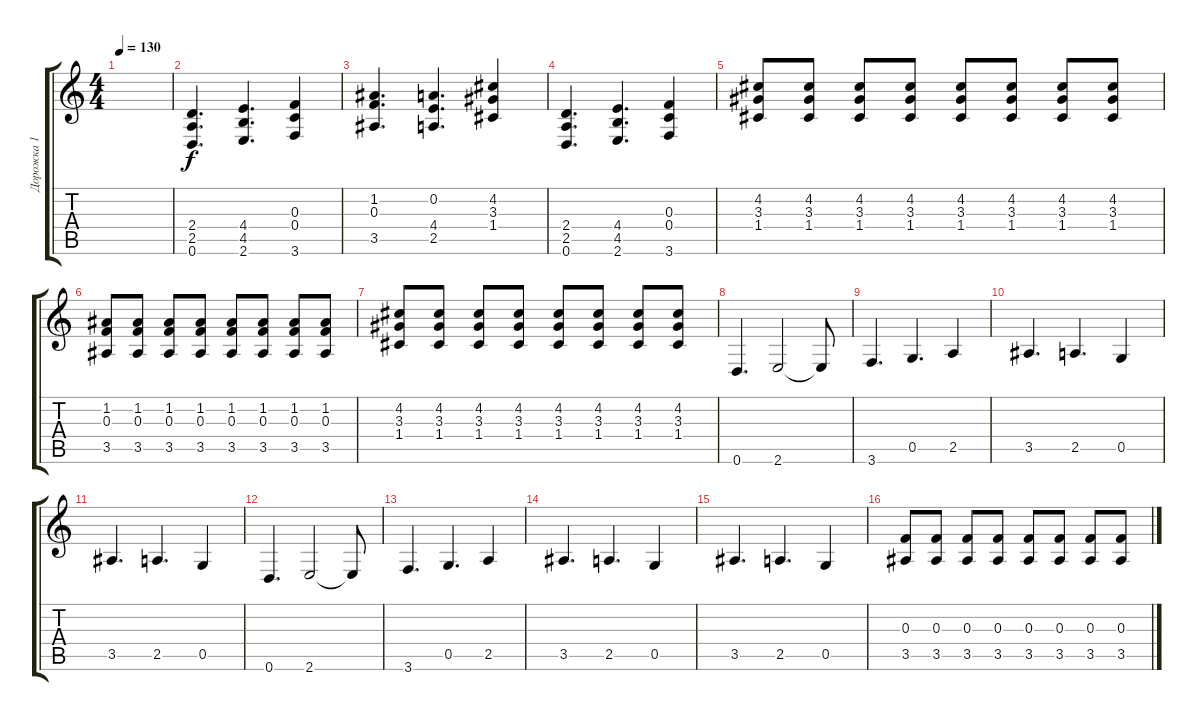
\track ("Дорожка 1" "Дорожка 1") {instrument distortionguitar}
\staff {score tabs}
\tuning (D4 A3 F3 C3 G2 D2) {hide}
\ts (4 4)
\tempo 130
\clef g2
\ks c
|
(2.4 2.5 0.6).4{d} (4.4 4.5 2.6).4{d} (0.3 0.4 3.6).4 |
(1.2 0.3 3.5).4{d} (0.2 4.4 2.5).4{d} (4.2 3.3 1.4).4 |
(2.4 2.5 0.6).4{d} (4.4 4.5 2.6).4{d} (0.3 0.4 3.6).4 |
(4.2 3.3 1.4).8 (4.2 3.3 1.4).8 (4.2 3.3 1.4).8 (4.2 3.3 1.4).8 (4.2 3.3 1.4).8 (4.2 3.3 1.4).8 (4.2 3.3 1.4).8 (4.2 3.3 1.4).8 |
(1.2 0.3 3.5).8 (1.2 0.3 3.5).8 (1.2 0.3 3.5).8 (1.2 0.3 3.5).8 (1.2 0.3 3.5).8 (1.2 0.3 3.5).8 (1.2 0.3 3.5).8 (1.2 0.3 3.5).8 |
(4.2 3.3 1.4).8 (4.2 3.3 1.4).8 (4.2 3.3 1.4).8 (4.2 3.3 1.4).8 (4.2 3.3 1.4).8 (4.2 3.3 1.4).8 (4.2 3.3 1.4).8 (4.2 3.3 1.4).8 |
0.6.4{d} 2.6.2 2.6{t}.8 |
3.6.4{d} 0.5.4{d} 2.5.4 |
3.5.4{d} 2.5.4{d} 0.5.4 |
3.5.4{d} 2.5.4{d} 0.5.4 |
0.6.4{d} 2.6.2 2.6{t}.8 |
3.6.4{d} 0.5.4{d} 2.5.4 |
3.5.4{d} 2.5.4{d} 0.5.4 |
3.5.4{d} 2.5.4{d} 0.5.4 |
(0.3 3.5).8 (0.3 3.5).8 (0.3 3.5).8 (0.3 3.5).8 (0.3 3.5).8 (0.3 3.5).8 (0.3 3.5).8 (0.3 3.5).8
